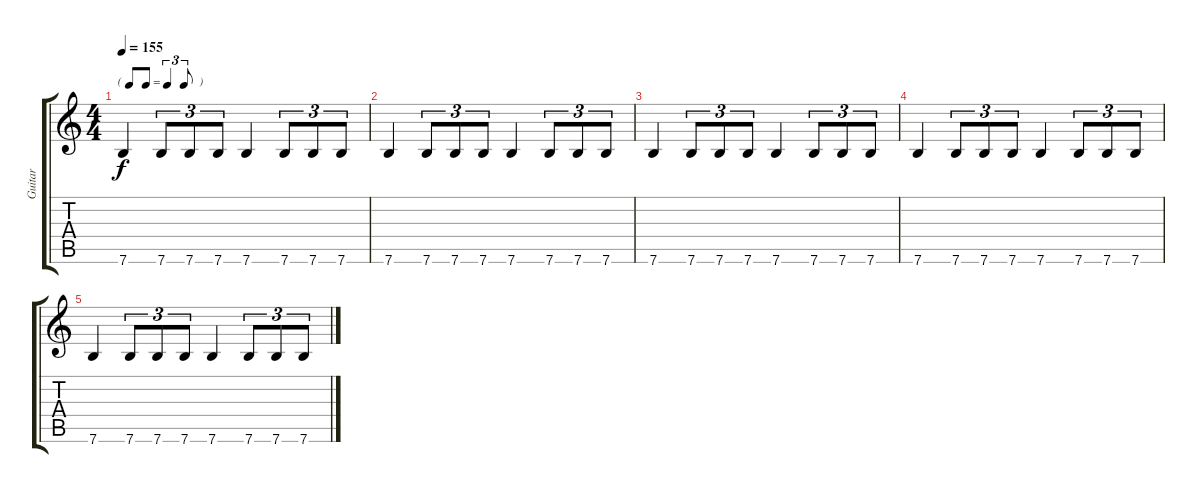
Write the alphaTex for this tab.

\track ("Guitar" "Guitar") {instrument overdrivenguitar}
\staff {score tabs}
\tuning (E4 B3 G3 D3 A2 E2) {hide}
\ts (4 4)
\tf triplet8th
\tempo 155
\clef g2
\ks c
7.6.4{dy f} 7.6.8{tu (3 2)} 7.6.8{tu (3 2)} 7.6.8{tu (3 2)} 7.6.4 7.6.8{tu (3 2)} 7.6.8{tu (3 2)} 7.6.8{tu (3 2)} |
7.6.4 7.6.8{tu (3 2)} 7.6.8{tu (3 2)} 7.6.8{tu (3 2)} 7.6.4 7.6.8{tu (3 2)} 7.6.8{tu (3 2)} 7.6.8{tu (3 2)} |
7.6.4 7.6.8{tu (3 2)} 7.6.8{tu (3 2)} 7.6.8{tu (3 2)} 7.6.4 7.6.8{tu (3 2)} 7.6.8{tu (3 2)} 7.6.8{tu (3 2)} |
7.6.4 7.6.8{tu (3 2)} 7.6.8{tu (3 2)} 7.6.8{tu (3 2)} 7.6.4 7.6.8{tu (3 2)} 7.6.8{tu (3 2)} 7.6.8{tu (3 2)} |
7.6.4 7.6.8{tu (3 2)} 7.6.8{tu (3 2)} 7.6.8{tu (3 2)} 7.6.4 7.6.8{tu (3 2)} 7.6.8{tu (3 2)} 7.6.8{tu (3 2)}
